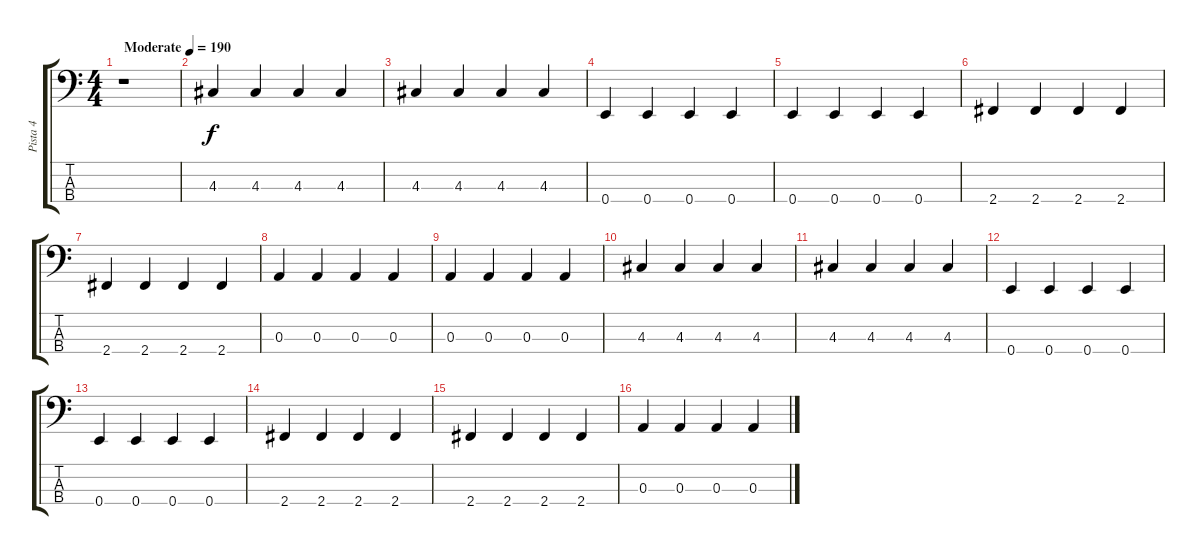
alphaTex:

\track ("Pista 4" "Pista 4") {instrument electricbassfinger}
\staff {score tabs}
\tuning (G2 D2 A1 E1) {hide}
\ts (4 4)
\tempo (190 "Moderate")
\clef f4
\ks c
r.1{dy f instrument electricbassfinger} |
4.3.4 4.3.4 4.3.4 4.3.4 |
4.3.4 4.3.4 4.3.4 4.3.4 |
0.4.4 0.4.4 0.4.4 0.4.4 |
0.4.4 0.4.4 0.4.4 0.4.4 |
2.4.4 2.4.4 2.4.4 2.4.4 |
2.4.4 2.4.4 2.4.4 2.4.4 |
0.3.4 0.3.4 0.3.4 0.3.4 |
0.3.4 0.3.4 0.3.4 0.3.4 |
4.3.4 4.3.4 4.3.4 4.3.4 |
4.3.4 4.3.4 4.3.4 4.3.4 |
0.4.4 0.4.4 0.4.4 0.4.4 |
0.4.4 0.4.4 0.4.4 0.4.4 |
2.4.4 2.4.4 2.4.4 2.4.4 |
2.4.4 2.4.4 2.4.4 2.4.4 |
0.3.4 0.3.4 0.3.4 0.3.4
